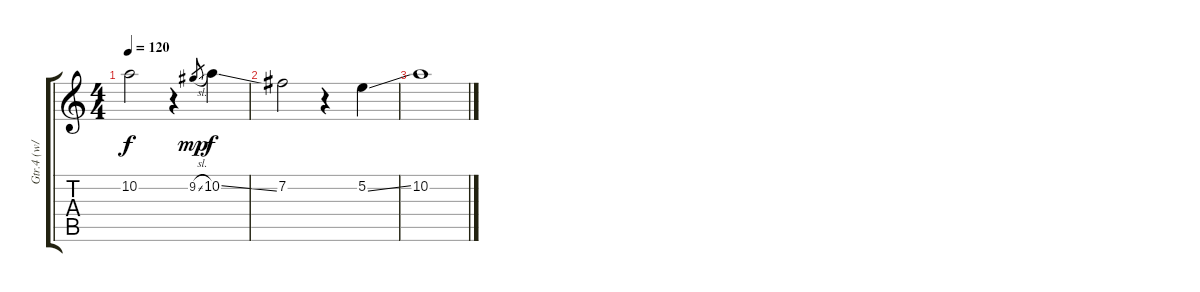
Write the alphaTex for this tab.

\track ("Gtr.4 (w/ slide)" "Gtr.4 (w/ ") {instrument electricguitarjazz}
\staff {score tabs}
\tuning (E4 B3 G3 D3 A2 E2) {hide}
\ts (4 4)
\tempo 120
\clef g2
\ks c
10.2.2{dy f} r.4 9.2{sl}.8{gr dy mp} 10.2{ss}.4{dy f} |
7.2.2 r.4 5.2{ss}.4 |
10.2.1
